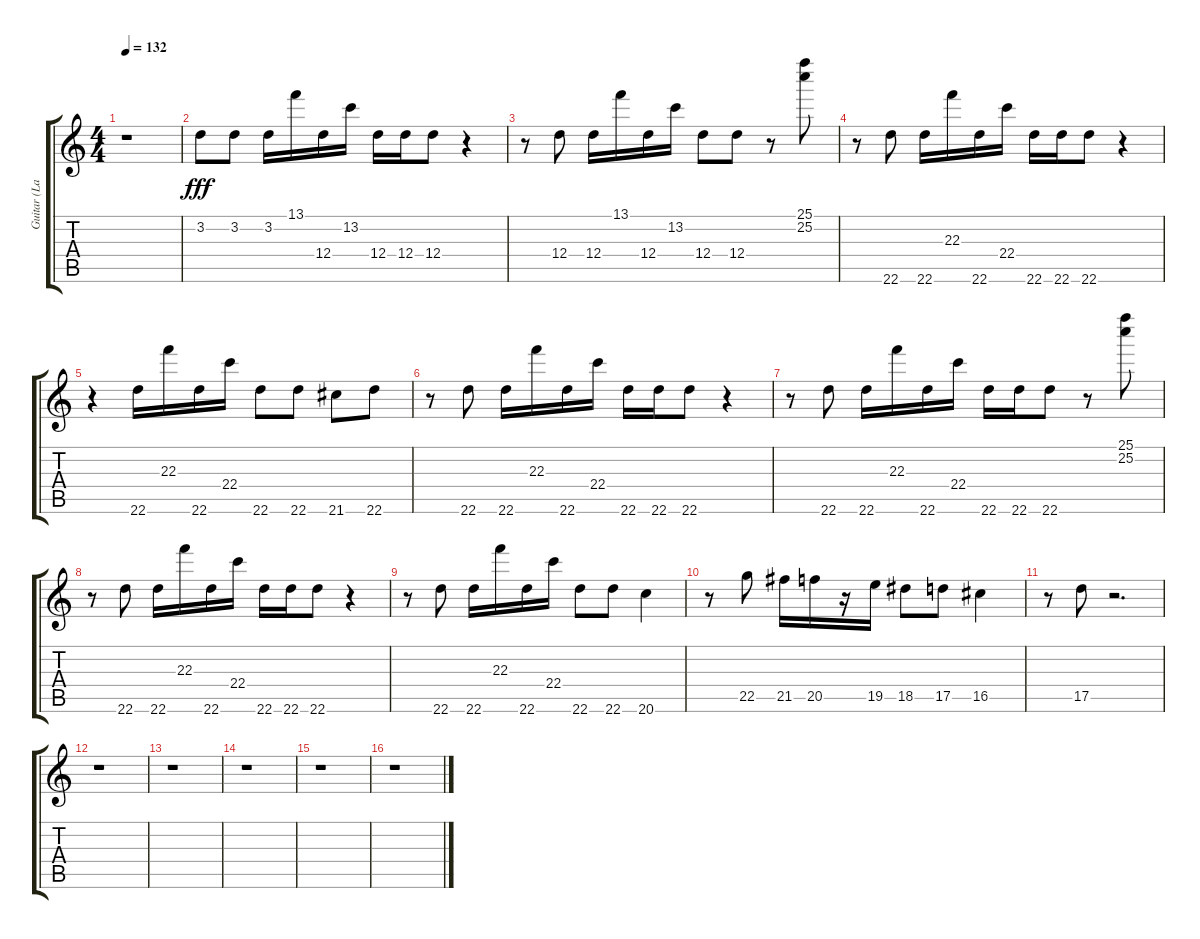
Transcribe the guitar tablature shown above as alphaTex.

\track ("Guitar (Larry LaLonde)" "Guitar (La") {instrument overdrivenguitar}
\staff {score tabs}
\tuning (E4 B3 G3 D3 A2 E2) {hide}
\ts (4 4)
\tempo 132
\clef g2
\ks c
r.1{dy fff} |
3.2.8 3.2.8 3.2.16 13.1.16 12.4.16 13.2.16 12.4.16 12.4.16 12.4.8 r.4 |
r.8 12.4.8 12.4.16 13.1.16 12.4.16 13.2.16 12.4.8 12.4.8 r.8 (25.1 25.2).8 |
r.8 22.6.8 22.6.16 22.3.16 22.6.16 22.4.16 22.6.16 22.6.16 22.6.8 r.4 |
r.4 22.6.16 22.3.16 22.6.16 22.4.16 22.6.8 22.6.8 21.6.8 22.6.8 |
r.8 22.6.8 22.6.16 22.3.16 22.6.16 22.4.16 22.6.16 22.6.16 22.6.8 r.4 |
r.8 22.6.8 22.6.16 22.3.16 22.6.16 22.4.16 22.6.16 22.6.16 22.6.8 r.8 (25.1 25.2).8 |
r.8 22.6.8 22.6.16 22.3.16 22.6.16 22.4.16 22.6.16 22.6.16 22.6.8 r.4 |
r.8 22.6.8 22.6.16 22.3.16 22.6.16 22.4.16 22.6.8 22.6.8 20.6.4 |
r.8 22.5.8 21.5.16 20.5.16 r.16 19.5.16 18.5.8 17.5.8 16.5.4 |
r.8 17.5.8 r.2{d} |
r.1 |
r.1 |
r.1 |
r.1 |
r.1
